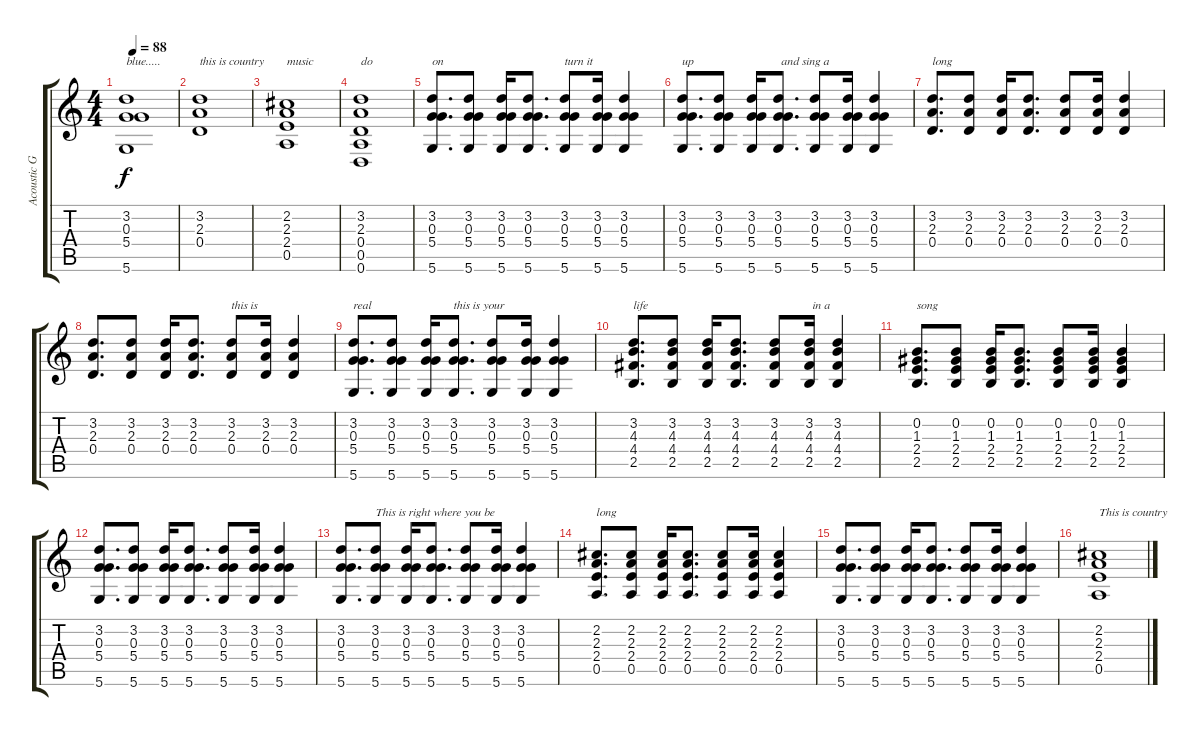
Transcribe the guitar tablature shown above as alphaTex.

\track ("Acoustic Guitar" "Acoustic G") {instrument acousticguitarsteel}
\staff {score tabs}
\tuning (E4 B3 G3 D3 A2 D2) {hide}
\ts (4 4)
\tempo 88
\clef g2
\ks c
(3.2 0.3 5.4 5.6).1{txt "blue....." dy f} |
(3.2 2.3 0.4).1{txt "this is country"} |
(2.2 2.3 2.4 0.5).1{txt "music"} |
(3.2 2.3 0.4 0.5 0.6).1{txt "do"} |
(3.2 0.3 5.4 5.6).8{d txt "on"} (3.2 0.3 5.4 5.6).8 (3.2 0.3 5.4 5.6).16 (3.2 0.3 5.4 5.6).8{d} (3.2 0.3 5.4 5.6).8{txt "turn it"} (3.2 0.3 5.4 5.6).16 (3.2 0.3 5.4 5.6).4 |
(3.2 0.3 5.4 5.6).8{d txt "up"} (3.2 0.3 5.4 5.6).8 (3.2 0.3 5.4 5.6).16 (3.2 0.3 5.4 5.6).8{d txt " and sing a"} (3.2 0.3 5.4 5.6).8 (3.2 0.3 5.4 5.6).16 (3.2 0.3 5.4 5.6).4 |
(3.2 2.3 0.4).8{d txt "long"} (3.2 2.3 0.4).8 (3.2 2.3 0.4).16 (3.2 2.3 0.4).8{d} (3.2 2.3 0.4).8 (3.2 2.3 0.4).16 (3.2 2.3 0.4).4 |
(3.2 2.3 0.4).8{d} (3.2 2.3 0.4).8 (3.2 2.3 0.4).16 (3.2 2.3 0.4).8{d} (3.2 2.3 0.4).8{txt "this is"} (3.2 2.3 0.4).16 (3.2 2.3 0.4).4 |
(3.2 0.3 5.4 5.6).8{d txt "real"} (3.2 0.3 5.4 5.6).8 (3.2 0.3 5.4 5.6).16 (3.2 0.3 5.4 5.6).8{d txt "this is your"} (3.2 0.3 5.4 5.6).8 (3.2 0.3 5.4 5.6).16 (3.2 0.3 5.4 5.6).4 |
(3.2 4.3 4.4 2.5).8{d txt "life"} (3.2 4.3 4.4 2.5).8 (3.2 4.3 4.4 2.5).16 (3.2 4.3 4.4 2.5).8{d} (3.2 4.3 4.4 2.5).8 (3.2 4.3 4.4 2.5).16{txt " in a"} (3.2 4.3 4.4 2.5).4 |
(0.2 1.3 2.4 2.5).8{d txt "song"} (0.2 1.3 2.4 2.5).8 (0.2 1.3 2.4 2.5).16 (0.2 1.3 2.4 2.5).8{d} (0.2 1.3 2.4 2.5).8 (0.2 1.3 2.4 2.5).16 (0.2 1.3 2.4 2.5).4 |
(3.2 0.3 5.4 5.6).8{d} (3.2 0.3 5.4 5.6).8 (3.2 0.3 5.4 5.6).16 (3.2 0.3 5.4 5.6).8{d} (3.2 0.3 5.4 5.6).8 (3.2 0.3 5.4 5.6).16 (3.2 0.3 5.4 5.6).4 |
(3.2 0.3 5.4 5.6).8{d} (3.2 0.3 5.4 5.6).8{txt "This is right where you be"} (3.2 0.3 5.4 5.6).16 (3.2 0.3 5.4 5.6).8{d} (3.2 0.3 5.4 5.6).8 (3.2 0.3 5.4 5.6).16 (3.2 0.3 5.4 5.6).4 |
(2.2 2.3 2.4 0.5).8{d txt "long"} (2.2 2.3 2.4 0.5).8 (2.2 2.3 2.4 0.5).16 (2.2 2.3 2.4 0.5).8{d} (2.2 2.3 2.4 0.5).8 (2.2 2.3 2.4 0.5).16 (2.2 2.3 2.4 0.5).4 |
(3.2 0.3 5.4 5.6).8{d} (3.2 0.3 5.4 5.6).8 (3.2 0.3 5.4 5.6).16 (3.2 0.3 5.4 5.6).8{d} (3.2 0.3 5.4 5.6).8 (3.2 0.3 5.4 5.6).16 (3.2 0.3 5.4 5.6).4 |
(2.2 2.3 2.4 0.5).1{txt "This is country"}
